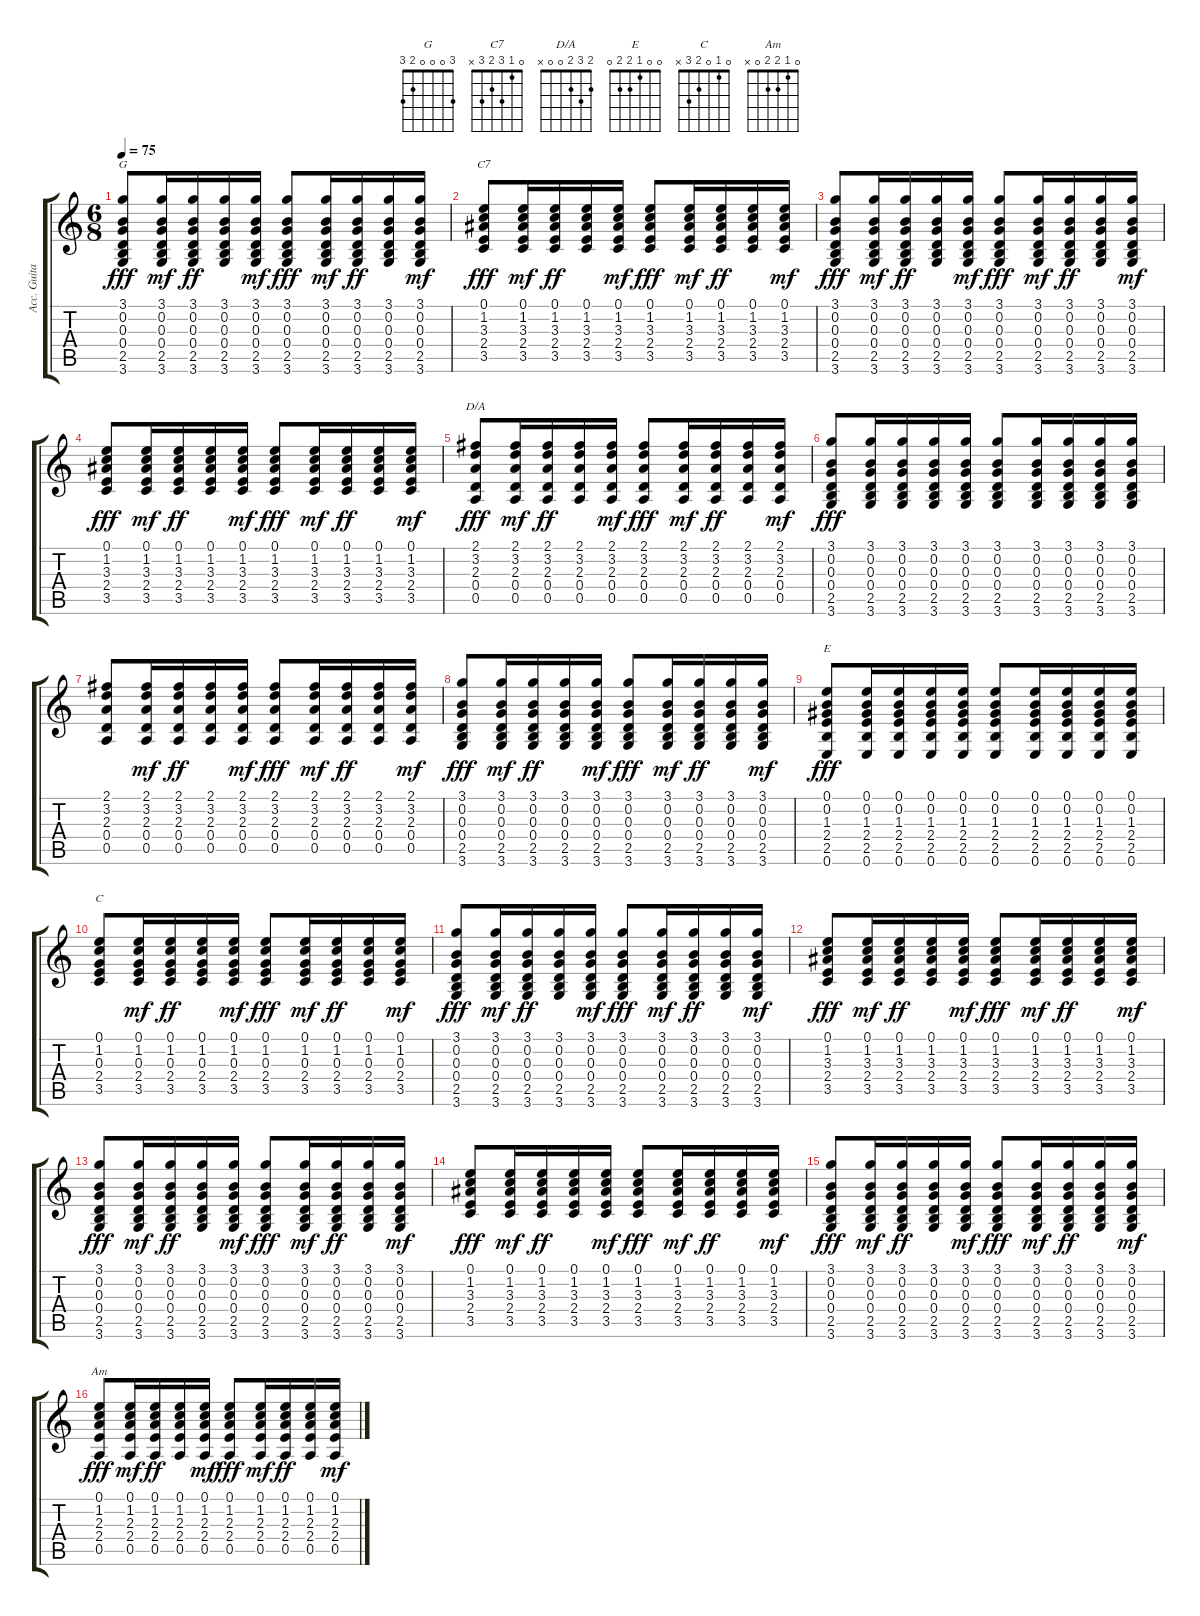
\track ("Acc. Guitar (right)" "Acc. Guita") {instrument acousticguitarsteel}
\staff {score tabs}
\tuning (E4 B3 G3 D3 A2 E2) {hide}
\chord ("G" 3 0 0 0 2 3)
\chord ("C7" 0 1 3 2 3 x)
\chord ("D/A" 2 3 2 0 0 x)
\chord ("E" 0 0 1 2 2 0)
\chord ("C" 0 1 0 2 3 x)
\chord ("Am" 0 1 2 2 0 x)
\ts (6 8)
\tempo 75
\clef g2
\ks c
(3.1 0.2 0.3 0.4 2.5 3.6).8{ch "G" dy fff instrument acousticguitarsteel} (3.1 0.2 0.3 0.4 2.5 3.6).16{dy mf} (3.1 0.2 0.3 0.4 2.5 3.6).16{dy ff} (3.1 0.2 0.3 0.4 2.5 3.6).16 (3.1 0.2 0.3 0.4 2.5 3.6).16{dy mf} (3.1 0.2 0.3 0.4 2.5 3.6).8{dy fff} (3.1 0.2 0.3 0.4 2.5 3.6).16{dy mf} (3.1 0.2 0.3 0.4 2.5 3.6).16{dy ff} (3.1 0.2 0.3 0.4 2.5 3.6).16 (3.1 0.2 0.3 0.4 2.5 3.6).16{dy mf} |
(0.1 1.2 3.3 2.4 3.5).8{ch "C7" dy fff} (0.1 1.2 3.3 2.4 3.5).16{dy mf} (0.1 1.2 3.3 2.4 3.5).16{dy ff} (0.1 1.2 3.3 2.4 3.5).16 (0.1 1.2 3.3 2.4 3.5).16{dy mf} (0.1 1.2 3.3 2.4 3.5).8{dy fff} (0.1 1.2 3.3 2.4 3.5).16{dy mf} (0.1 1.2 3.3 2.4 3.5).16{dy ff} (0.1 1.2 3.3 2.4 3.5).16 (0.1 1.2 3.3 2.4 3.5).16{dy mf} |
(3.1 0.2 0.3 0.4 2.5 3.6).8{dy fff} (3.1 0.2 0.3 0.4 2.5 3.6).16{dy mf} (3.1 0.2 0.3 0.4 2.5 3.6).16{dy ff} (3.1 0.2 0.3 0.4 2.5 3.6).16 (3.1 0.2 0.3 0.4 2.5 3.6).16{dy mf} (3.1 0.2 0.3 0.4 2.5 3.6).8{dy fff} (3.1 0.2 0.3 0.4 2.5 3.6).16{dy mf} (3.1 0.2 0.3 0.4 2.5 3.6).16{dy ff} (3.1 0.2 0.3 0.4 2.5 3.6).16 (3.1 0.2 0.3 0.4 2.5 3.6).16{dy mf} |
(0.1 1.2 3.3 2.4 3.5).8{dy fff} (0.1 1.2 3.3 2.4 3.5).16{dy mf} (0.1 1.2 3.3 2.4 3.5).16{dy ff} (0.1 1.2 3.3 2.4 3.5).16 (0.1 1.2 3.3 2.4 3.5).16{dy mf} (0.1 1.2 3.3 2.4 3.5).8{dy fff} (0.1 1.2 3.3 2.4 3.5).16{dy mf} (0.1 1.2 3.3 2.4 3.5).16{dy ff} (0.1 1.2 3.3 2.4 3.5).16 (0.1 1.2 3.3 2.4 3.5).16{dy mf} |
(2.1 3.2 2.3 0.4 0.5).8{ch "D/A" dy fff} (2.1 3.2 2.3 0.4 0.5).16{dy mf} (2.1 3.2 2.3 0.4 0.5).16{dy ff} (2.1 3.2 2.3 0.4 0.5).16 (2.1 3.2 2.3 0.4 0.5).16{dy mf} (2.1 3.2 2.3 0.4 0.5).8{dy fff} (2.1 3.2 2.3 0.4 0.5).16{dy mf} (2.1 3.2 2.3 0.4 0.5).16{dy ff} (2.1 3.2 2.3 0.4 0.5).16 (2.1 3.2 2.3 0.4 0.5).16{dy mf} |
(3.1 0.2 0.3 0.4 2.5 3.6).8{dy fff} (3.1 0.2 0.3 0.4 2.5 3.6).16 (3.1 0.2 0.3 0.4 2.5 3.6).16 (3.1 0.2 0.3 0.4 2.5 3.6).16 (3.1 0.2 0.3 0.4 2.5 3.6).16 (3.1 0.2 0.3 0.4 2.5 3.6).8 (3.1 0.2 0.3 0.4 2.5 3.6).16 (3.1 0.2 0.3 0.4 2.5 3.6).16 (3.1 0.2 0.3 0.4 2.5 3.6).16 (3.1 0.2 0.3 0.4 2.5 3.6).16 |
(2.1 3.2 2.3 0.4 0.5).8 (2.1 3.2 2.3 0.4 0.5).16{dy mf} (2.1 3.2 2.3 0.4 0.5).16{dy ff} (2.1 3.2 2.3 0.4 0.5).16 (2.1 3.2 2.3 0.4 0.5).16{dy mf} (2.1 3.2 2.3 0.4 0.5).8{dy fff} (2.1 3.2 2.3 0.4 0.5).16{dy mf} (2.1 3.2 2.3 0.4 0.5).16{dy ff} (2.1 3.2 2.3 0.4 0.5).16 (2.1 3.2 2.3 0.4 0.5).16{dy mf} |
(3.1 0.2 0.3 0.4 2.5 3.6).8{dy fff} (3.1 0.2 0.3 0.4 2.5 3.6).16{dy mf} (3.1 0.2 0.3 0.4 2.5 3.6).16{dy ff} (3.1 0.2 0.3 0.4 2.5 3.6).16 (3.1 0.2 0.3 0.4 2.5 3.6).16{dy mf} (3.1 0.2 0.3 0.4 2.5 3.6).8{dy fff} (3.1 0.2 0.3 0.4 2.5 3.6).16{dy mf} (3.1 0.2 0.3 0.4 2.5 3.6).16{dy ff} (3.1 0.2 0.3 0.4 2.5 3.6).16 (3.1 0.2 0.3 0.4 2.5 3.6).16{dy mf} |
(0.1 0.2 1.3 2.4 2.5 0.6).8{ch "E" dy fff} (0.1 0.2 1.3 2.4 2.5 0.6).16 (0.1 0.2 1.3 2.4 2.5 0.6).16 (0.1 0.2 1.3 2.4 2.5 0.6).16 (0.1 0.2 1.3 2.4 2.5 0.6).16 (0.1 0.2 1.3 2.4 2.5 0.6).8 (0.1 0.2 1.3 2.4 2.5 0.6).16 (0.1 0.2 1.3 2.4 2.5 0.6).16 (0.1 0.2 1.3 2.4 2.5 0.6).16 (0.1 0.2 1.3 2.4 2.5 0.6).16 |
(0.1 1.2 0.3 2.4 3.5).8{ch "C"} (0.1 1.2 0.3 2.4 3.5).16{dy mf} (0.1 1.2 0.3 2.4 3.5).16{dy ff} (0.1 1.2 0.3 2.4 3.5).16 (0.1 1.2 0.3 2.4 3.5).16{dy mf} (0.1 1.2 0.3 2.4 3.5).8{dy fff} (0.1 1.2 0.3 2.4 3.5).16{dy mf} (0.1 1.2 0.3 2.4 3.5).16{dy ff} (0.1 1.2 0.3 2.4 3.5).16 (0.1 1.2 0.3 2.4 3.5).16{dy mf} |
(3.1 0.2 0.3 0.4 2.5 3.6).8{dy fff} (3.1 0.2 0.3 0.4 2.5 3.6).16{dy mf} (3.1 0.2 0.3 0.4 2.5 3.6).16{dy ff} (3.1 0.2 0.3 0.4 2.5 3.6).16 (3.1 0.2 0.3 0.4 2.5 3.6).16{dy mf} (3.1 0.2 0.3 0.4 2.5 3.6).8{dy fff} (3.1 0.2 0.3 0.4 2.5 3.6).16{dy mf} (3.1 0.2 0.3 0.4 2.5 3.6).16{dy ff} (3.1 0.2 0.3 0.4 2.5 3.6).16 (3.1 0.2 0.3 0.4 2.5 3.6).16{dy mf} |
(0.1 1.2 3.3 2.4 3.5).8{dy fff} (0.1 1.2 3.3 2.4 3.5).16{dy mf} (0.1 1.2 3.3 2.4 3.5).16{dy ff} (0.1 1.2 3.3 2.4 3.5).16 (0.1 1.2 3.3 2.4 3.5).16{dy mf} (0.1 1.2 3.3 2.4 3.5).8{dy fff} (0.1 1.2 3.3 2.4 3.5).16{dy mf} (0.1 1.2 3.3 2.4 3.5).16{dy ff} (0.1 1.2 3.3 2.4 3.5).16 (0.1 1.2 3.3 2.4 3.5).16{dy mf} |
(3.1 0.2 0.3 0.4 2.5 3.6).8{dy fff} (3.1 0.2 0.3 0.4 2.5 3.6).16{dy mf} (3.1 0.2 0.3 0.4 2.5 3.6).16{dy ff} (3.1 0.2 0.3 0.4 2.5 3.6).16 (3.1 0.2 0.3 0.4 2.5 3.6).16{dy mf} (3.1 0.2 0.3 0.4 2.5 3.6).8{dy fff} (3.1 0.2 0.3 0.4 2.5 3.6).16{dy mf} (3.1 0.2 0.3 0.4 2.5 3.6).16{dy ff} (3.1 0.2 0.3 0.4 2.5 3.6).16 (3.1 0.2 0.3 0.4 2.5 3.6).16{dy mf} |
(0.1 1.2 3.3 2.4 3.5).8{dy fff} (0.1 1.2 3.3 2.4 3.5).16{dy mf} (0.1 1.2 3.3 2.4 3.5).16{dy ff} (0.1 1.2 3.3 2.4 3.5).16 (0.1 1.2 3.3 2.4 3.5).16{dy mf} (0.1 1.2 3.3 2.4 3.5).8{dy fff} (0.1 1.2 3.3 2.4 3.5).16{dy mf} (0.1 1.2 3.3 2.4 3.5).16{dy ff} (0.1 1.2 3.3 2.4 3.5).16 (0.1 1.2 3.3 2.4 3.5).16{dy mf} |
(3.1 0.2 0.3 0.4 2.5 3.6).8{dy fff} (3.1 0.2 0.3 0.4 2.5 3.6).16{dy mf} (3.1 0.2 0.3 0.4 2.5 3.6).16{dy ff} (3.1 0.2 0.3 0.4 2.5 3.6).16 (3.1 0.2 0.3 0.4 2.5 3.6).16{dy mf} (3.1 0.2 0.3 0.4 2.5 3.6).8{dy fff} (3.1 0.2 0.3 0.4 2.5 3.6).16{dy mf} (3.1 0.2 0.3 0.4 2.5 3.6).16{dy ff} (3.1 0.2 0.3 0.4 2.5 3.6).16 (3.1 0.2 0.3 0.4 2.5 3.6).16{dy mf} |
(0.1 1.2 2.3 2.4 0.5).8{ch "Am" dy fff} (0.1 1.2 2.3 2.4 0.5).16{dy mf} (0.1 1.2 2.3 2.4 0.5).16{dy ff} (0.1 1.2 2.3 2.4 0.5).16 (0.1 1.2 2.3 2.4 0.5).16{dy mf} (0.1 1.2 2.3 2.4 0.5).8{dy fff} (0.1 1.2 2.3 2.4 0.5).16{dy mf} (0.1 1.2 2.3 2.4 0.5).16{dy ff} (0.1 1.2 2.3 2.4 0.5).16 (0.1 1.2 2.3 2.4 0.5).16{dy mf}
